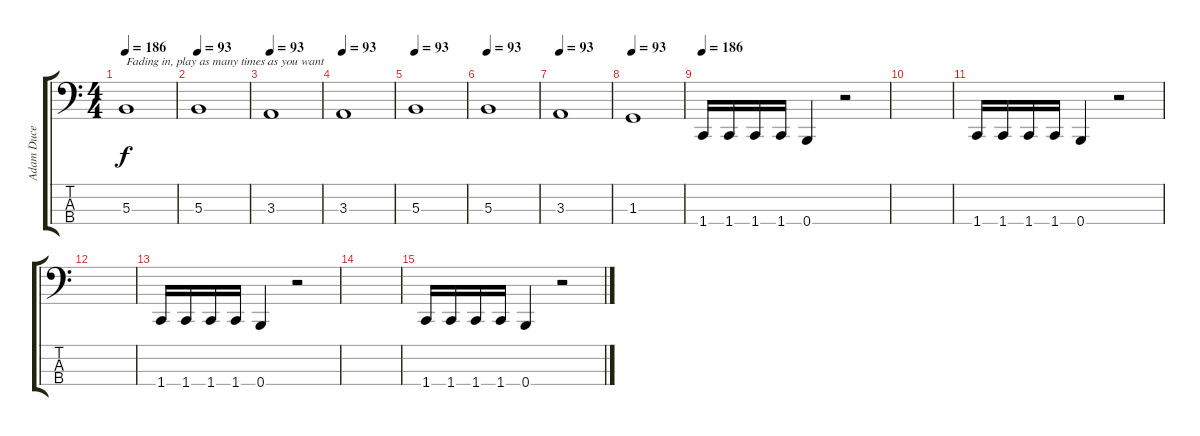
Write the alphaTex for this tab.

\track ("Adam Duce" "Adam Duce") {instrument electricbassfinger}
\staff {score tabs}
\tuning (E2 B1 Gb1 B0) {hide}
\ts (4 4)
\tempo 186
\tempo 93
\tempo 186
\clef f4
\ks c
5.3.1{txt "Fading in, play as many times as you want" dy f volume 1 instrument electricbassfinger} |
\tempo 93
5.3.1{volume 3} |
\tempo 93
3.3.1{volume 5} |
\tempo 93
3.3.1{volume 7} |
\tempo 93
5.3.1{volume 9} |
\tempo 93
5.3.1{volume 12} |
\tempo 93
3.3.1{volume 14} |
\tempo 93
1.3.1{volume 16} |
\tempo 186
1.4.16 1.4.16 1.4.16 1.4.16 0.4.4 r.2 |
|
1.4.16 1.4.16 1.4.16 1.4.16 0.4.4 r.2 |
|
1.4.16 1.4.16 1.4.16 1.4.16 0.4.4 r.2 |
|
1.4.16 1.4.16 1.4.16 1.4.16 0.4.4 r.2
